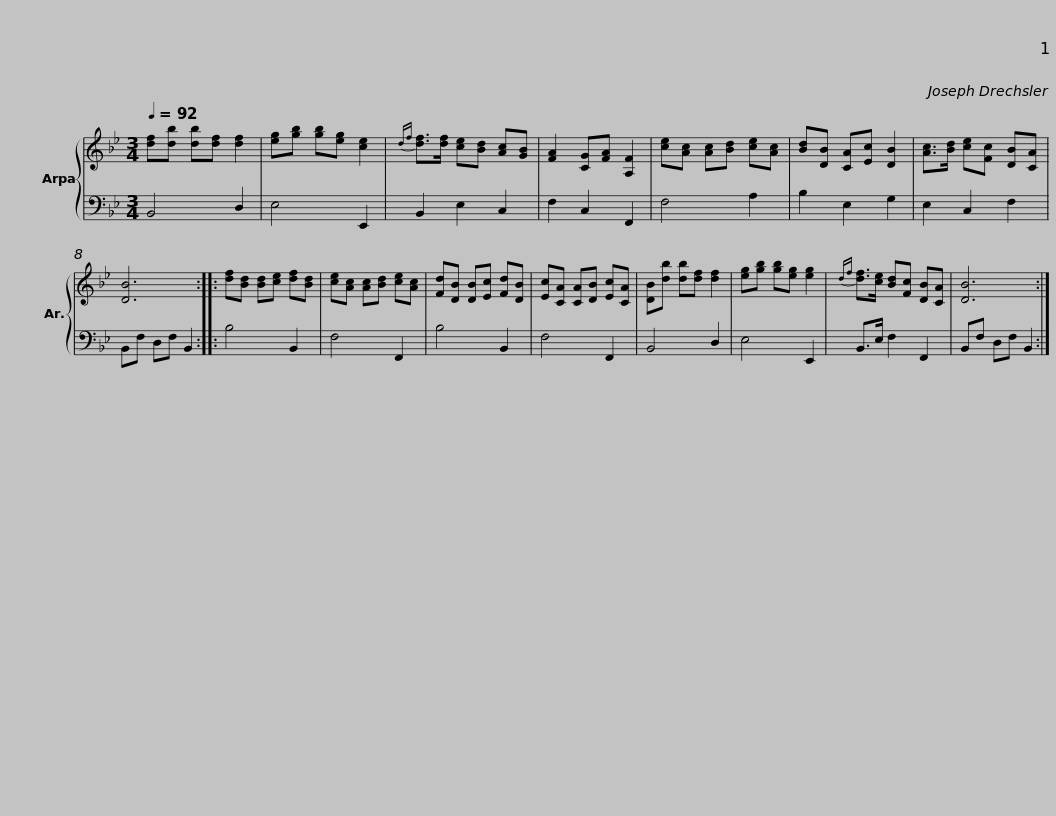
X:1
%%score { 1 | 2 }
L:1/8
Q:1/4=92
M:3/4
I:linebreak $
K:Bb
V:1 treble
V:2 bass
V:1
 [df][db] [db][df] [df]2 | [eg][gb] [gb][eg] [ce]2 |{df} [df]>[df] [ce][Bd] [Ac][GB] | [FA]2 [CG][FA] [A,F]2 | [ce][Ac] [Ac][Bd] [ce][Ac] | %5
 [Bd][DB] [CA][Ec] [DB]2 | [Ac]>[Bd] [ce][Fc] [DB][CA] |$ [DB]6 :: [df][Bd] [Bd][ce] [df][Bd] | [ce][Ac] [Ac][Bd] [ce][Ac] | %10
 [Fd][DB] [DB][Ec] [Fd][DB] | [Ec][CA] [CA][DB] [Ec][CA] | [DB][db] [db][df] [df]2 | [eg][gb] [gb][eg] [eg]2 |${df} [df]>[ce] [Bd][Fc] [DB][CA] | %15
 [DB]6 :| %16
V:2
 B,,4 D,2 | E,4 E,,2 | B,,2 E,2 C,2 | F,2 C,2 F,,2 | F,4 A,2 | %5
 B,2 E,2 G,2 | E,2 C,2 F,2 |$ B,,F, D,F, B,,2 :: B,4 B,,2 | F,4 F,,2 | %10
 B,4 B,,2 | F,4 F,,2 | B,,4 D,2 | E,4 E,,2 |$ B,,>E, F,2 F,,2 | %15
 B,,F, D,F, B,,2 :| %16
